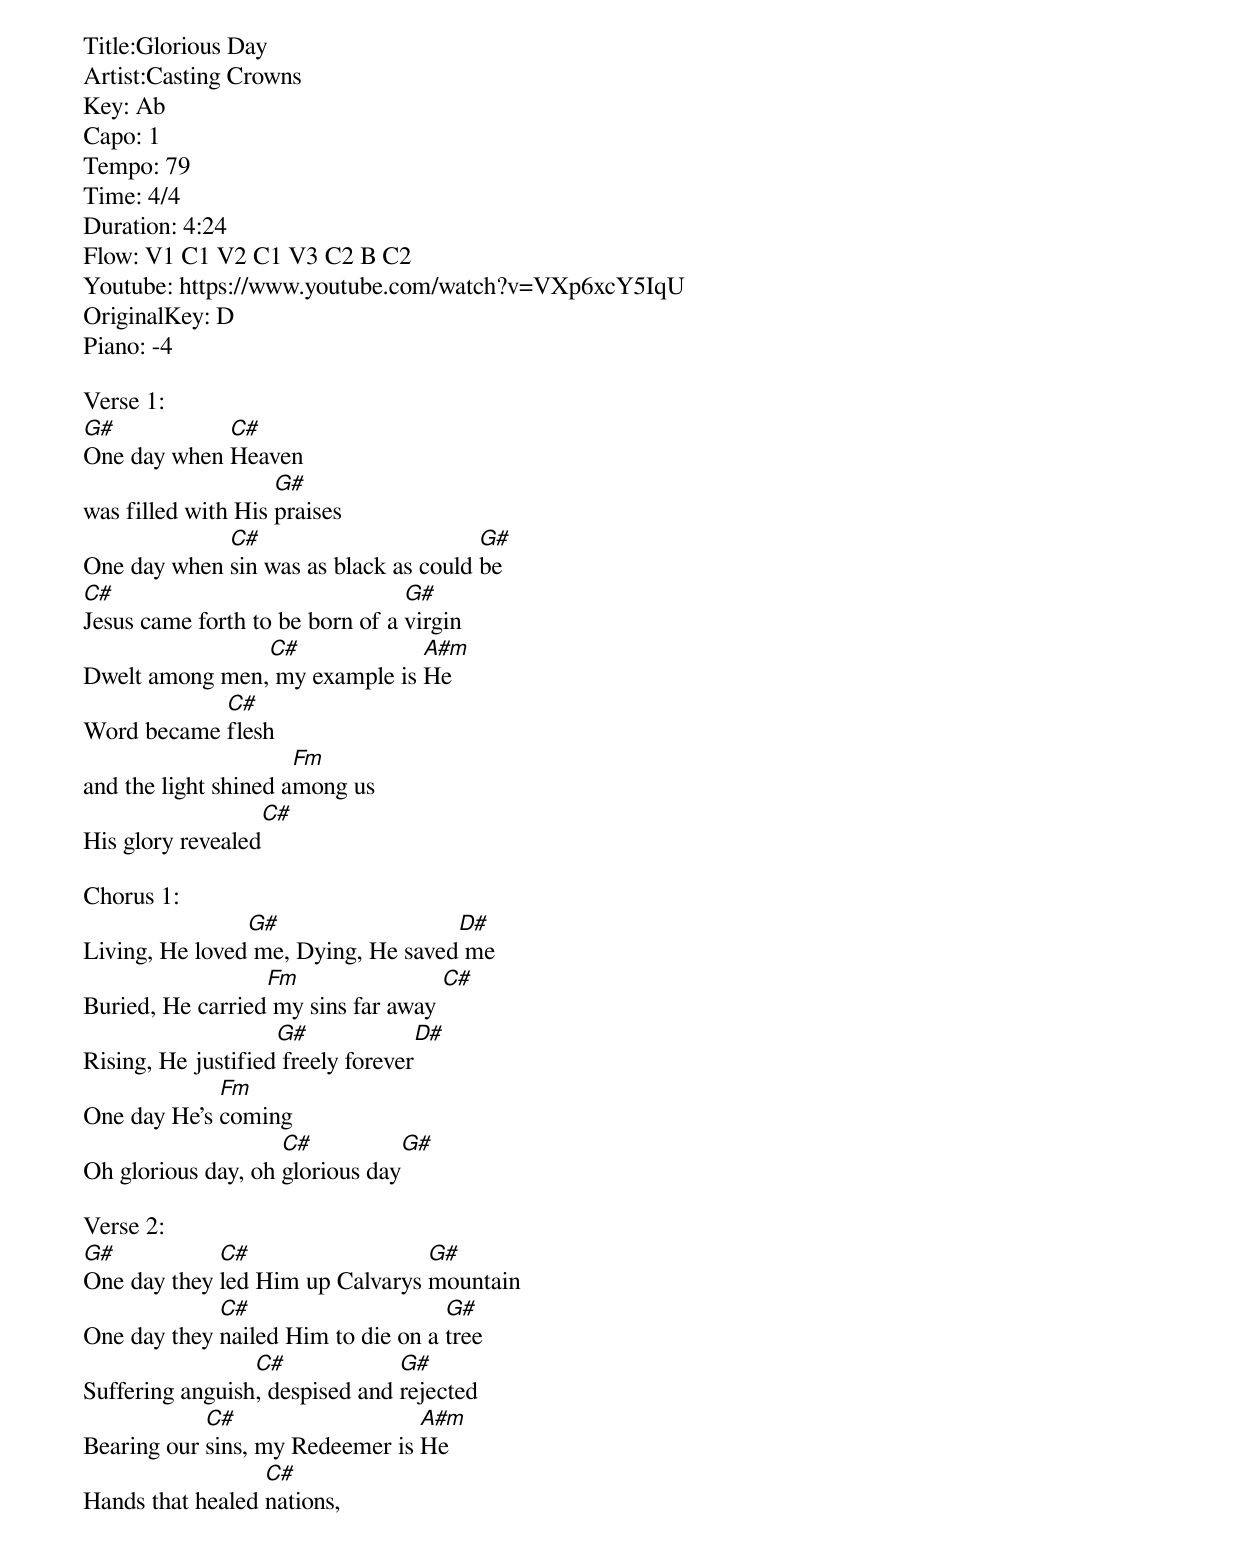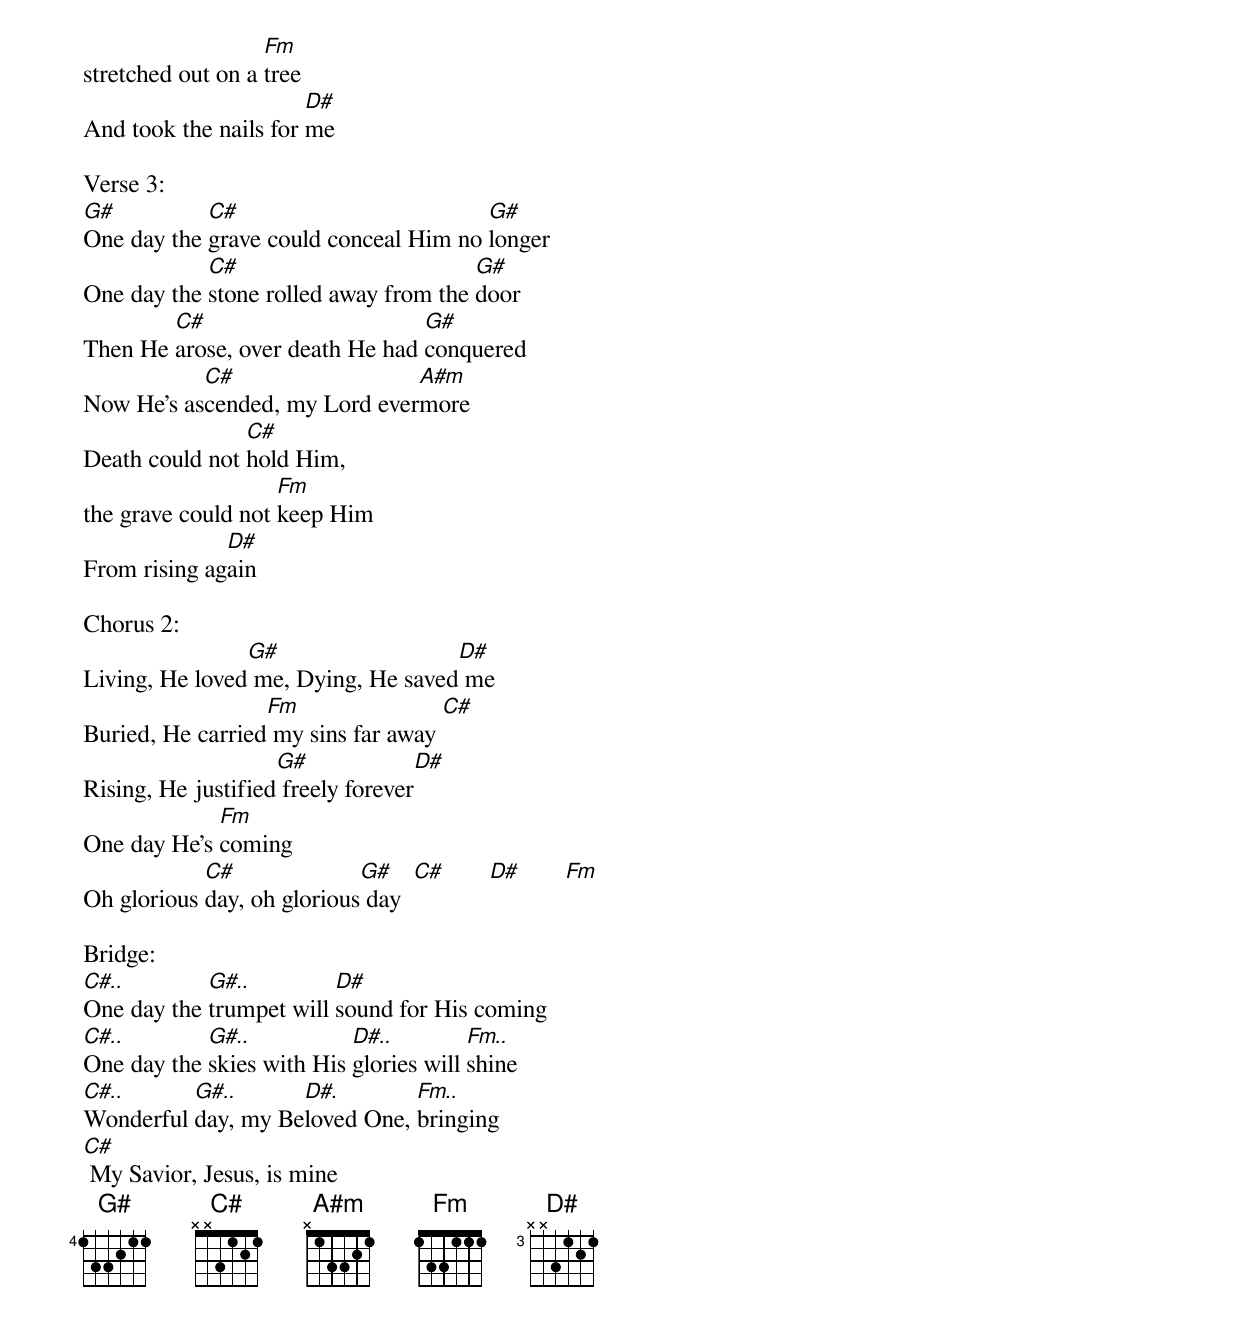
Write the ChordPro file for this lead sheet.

Title:Glorious Day
Artist:Casting Crowns
Key: Ab
Capo: 1
Tempo: 79
Time: 4/4
Duration: 4:24
Flow: V1 C1 V2 C1 V3 C2 B C2
Youtube: https://www.youtube.com/watch?v=VXp6xcY5IqU
OriginalKey: D
Piano: -4

Verse 1:
[G#]One day when [C#]Heaven
was filled with His [G#]praises
One day when [C#]sin was as black as could [G#]be
[C#]Jesus came forth to be born of a [G#]virgin
Dwelt among men,[C#] my example is [A#m]He
Word became [C#]flesh
and the light shined a[Fm]mong us
His glory revealed[C#]

Chorus 1:
Living, He loved[G#] me, Dying, He saved[D#] me
Buried, He carried[Fm] my sins far away [C#]
Rising, He justified[G#] freely forever[D#]
One day He's [Fm]coming
Oh glorious day, oh [C#]glorious day[G#]

Verse 2:
[G#]One day they [C#]led Him up Calvarys [G#]mountain
One day they [C#]nailed Him to die on a [G#]tree
Suffering anguish[C#], despised and [G#]rejected
Bearing our [C#]sins, my Redeemer is [A#m]He
Hands that healed [C#]nations,
stretched out on a [Fm]tree
And took the nails for [D#]me

Verse 3:
[G#]One day the [C#]grave could conceal Him no [G#]longer
One day the [C#]stone rolled away from the [G#]door
Then He [C#]arose, over death He had [G#]conquered
Now He's as[C#]cended, my Lord ever[A#m]more
Death could not [C#]hold Him,
the grave could not [Fm]keep Him
From rising ag[D#]ain

Chorus 2:
Living, He loved[G#] me, Dying, He saved[D#] me
Buried, He carried[Fm] my sins far away [C#]
Rising, He justified[G#] freely forever[D#]
One day He's [Fm]coming
Oh glorious [C#]day, oh glorious[G#] day  [C#]       [D#]       [Fm]

Bridge:
[C#..]One day the [G#..]trumpet will [D#]sound for His coming
[C#..]One day the [G#..]skies with His [D#..]glories will [Fm..]shine
[C#..]Wonderful [G#..]day, my Be[D#.]loved One, [Fm..]bringing
[C#] My Savior, Jesus, is mine
